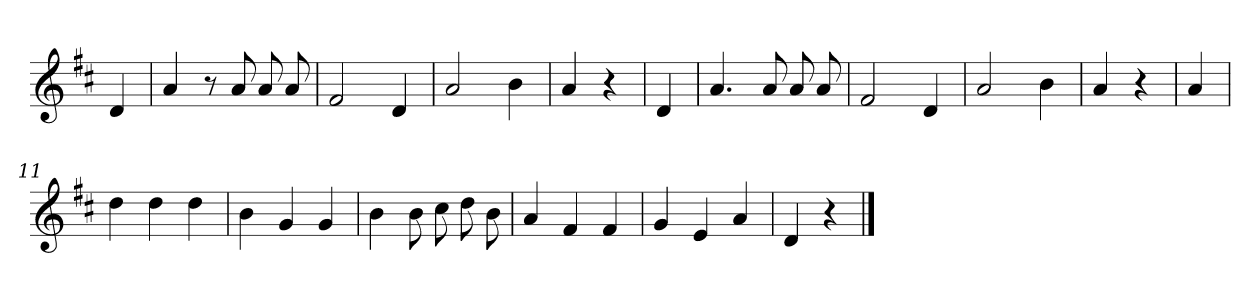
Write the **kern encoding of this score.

**kern
*part1
*staff1
*clefG2
*k[f#c#]
*D:
=
4d
=1
4a
8r
8a
8a
8a
=2
2f#
4d
=3
2a
4b
=4
4a
4r
=5
4d
=6
4.a
8a
8a
8a
=7
2f#
4d
=8
2a
4b
=9
4a
4r
=10
4a
=11
4dd
4dd
4dd
=12
4b
4g
4g
=13
4b
8b
8cc#
8dd
8b
=14
4a
4f#
4f#
=15
4g
4e
4a
=16
4d
4r
==
*-
